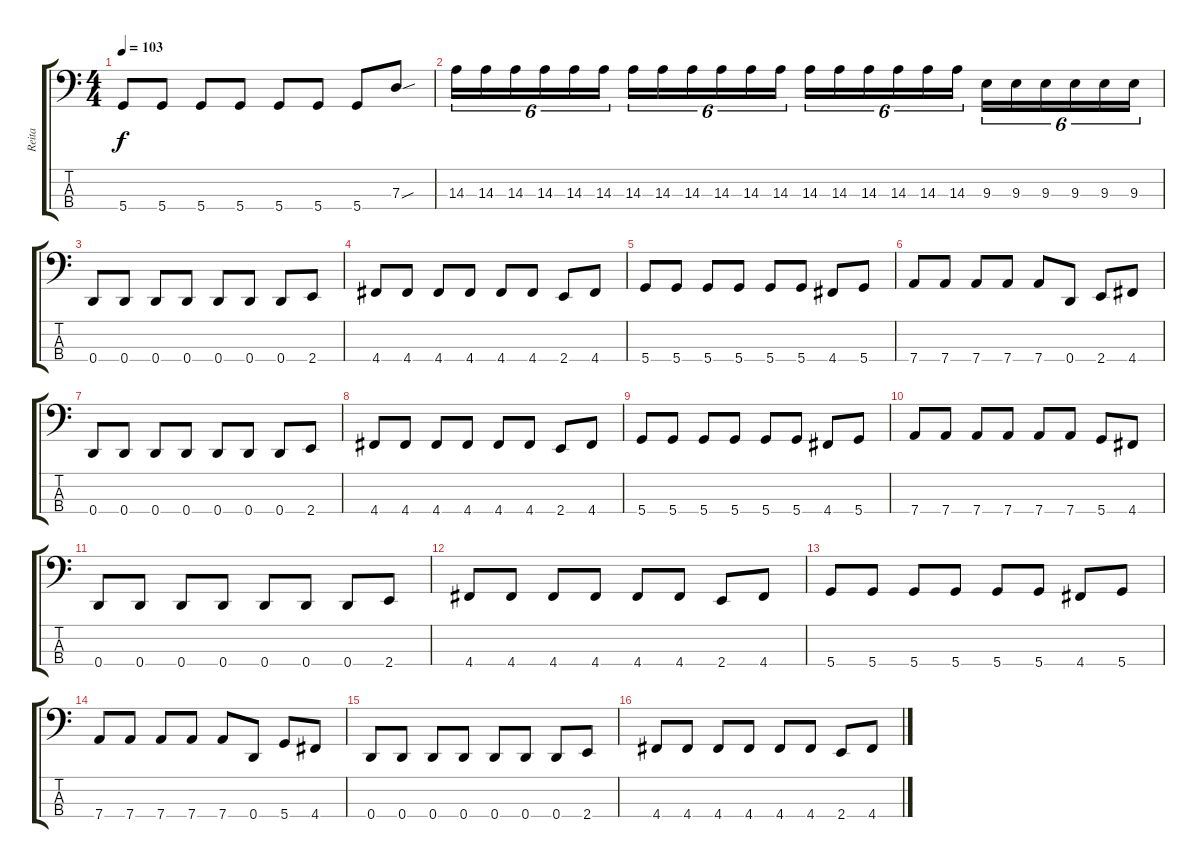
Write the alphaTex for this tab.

\track ("Reita" "Reita") {instrument electricbassfinger}
\staff {score tabs}
\tuning (F2 C2 G1 D1) {hide}
\ts (4 4)
\tempo 103
\clef f4
\ks c
5.4.8{dy f} 5.4.8 5.4.8 5.4.8 5.4.8 5.4.8 5.4.8 7.3{sou}.8 |
14.3.16{tu (6 4)} 14.3.16{tu (6 4)} 14.3.16{tu (6 4)} 14.3.16{tu (6 4)} 14.3.16{tu (6 4)} 14.3.16{tu (6 4)} 14.3.16{tu (6 4)} 14.3.16{tu (6 4)} 14.3.16{tu (6 4)} 14.3.16{tu (6 4)} 14.3.16{tu (6 4)} 14.3.16{tu (6 4)} 14.3.16{tu (6 4)} 14.3.16{tu (6 4)} 14.3.16{tu (6 4)} 14.3.16{tu (6 4)} 14.3.16{tu (6 4)} 14.3.16{tu (6 4)} 9.3.16{tu (6 4)} 9.3.16{tu (6 4)} 9.3.16{tu (6 4)} 9.3.16{tu (6 4)} 9.3.16{tu (6 4)} 9.3.16{tu (6 4)} |
0.4.8 0.4.8 0.4.8 0.4.8 0.4.8 0.4.8 0.4.8 2.4.8 |
4.4.8 4.4.8 4.4.8 4.4.8 4.4.8 4.4.8 2.4.8 4.4.8 |
5.4.8 5.4.8 5.4.8 5.4.8 5.4.8 5.4.8 4.4.8 5.4.8 |
7.4.8 7.4.8 7.4.8 7.4.8 7.4.8 0.4.8 2.4.8 4.4.8 |
0.4.8 0.4.8 0.4.8 0.4.8 0.4.8 0.4.8 0.4.8 2.4.8 |
4.4.8 4.4.8 4.4.8 4.4.8 4.4.8 4.4.8 2.4.8 4.4.8 |
5.4.8 5.4.8 5.4.8 5.4.8 5.4.8 5.4.8 4.4.8 5.4.8 |
7.4.8 7.4.8 7.4.8 7.4.8 7.4.8 7.4.8 5.4.8 4.4.8 |
0.4.8 0.4.8 0.4.8 0.4.8 0.4.8 0.4.8 0.4.8 2.4.8 |
4.4.8 4.4.8 4.4.8 4.4.8 4.4.8 4.4.8 2.4.8 4.4.8 |
5.4.8 5.4.8 5.4.8 5.4.8 5.4.8 5.4.8 4.4.8 5.4.8 |
7.4.8 7.4.8 7.4.8 7.4.8 7.4.8 0.4.8 5.4.8 4.4.8 |
0.4.8 0.4.8 0.4.8 0.4.8 0.4.8 0.4.8 0.4.8 2.4.8 |
4.4.8 4.4.8 4.4.8 4.4.8 4.4.8 4.4.8 2.4.8 4.4.8
